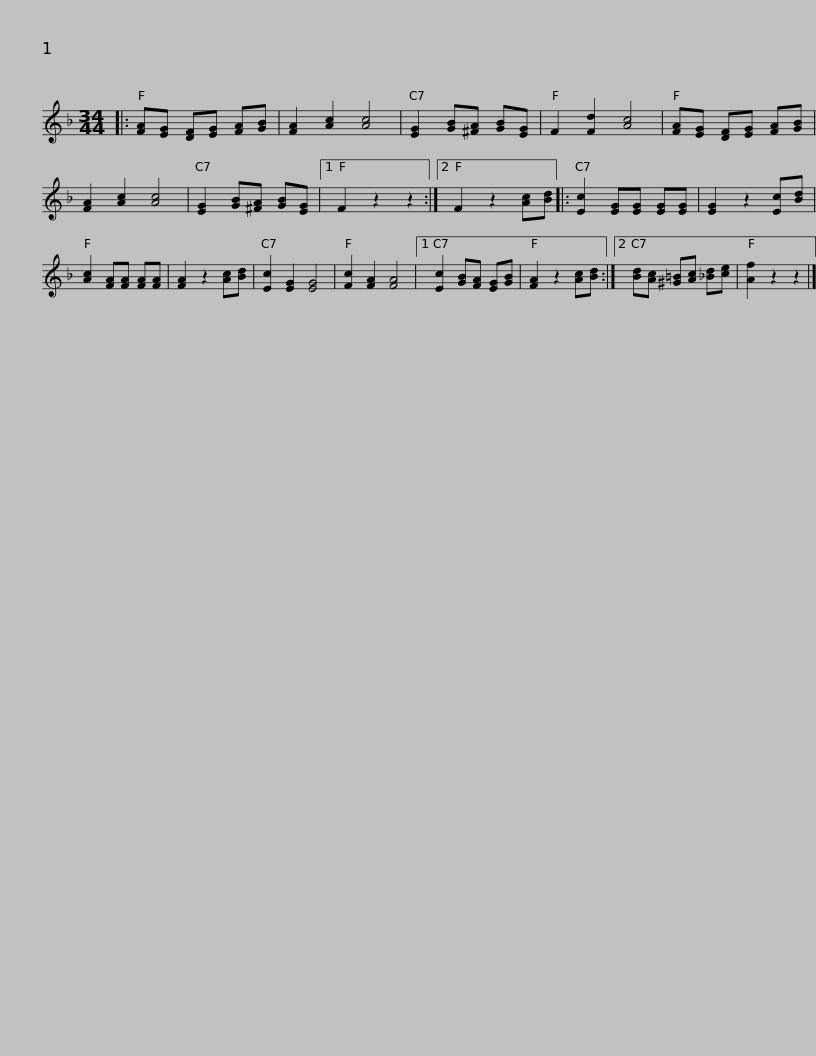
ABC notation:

X:1
L:1/8
M:34/44
I:linebreak $
K:F
V:1 treble
V:1
|: [FA][EG] [DF][EG] [FA][GB] | [FA]2 [Ac]2 [Ac]4 | [EG]2 [GB][^FA] [GB][EG] | F2 [Fd]2 [Ac]4 | [FA][EG] [DF][EG] [FA][GB] | %5
 [FA]2 [Ac]2 [Ac]4 | [EG]2 [GB][^FA] [GB][EG] |1 F2 z2 z2 :|2$ F2 z2 [Ac][Bd] |: [Ec]2 [EG][EG] [EG][EG] | %10
 [EG]2 z2 [Ec][Bd] | [Ac]2 [FA][FA] [FA][FA] | [FA]2 z2 [Ac][Bd] | [Ec]2 [EG]2 [EG]4 | [Fc]2 [FA]2 [FA]4 |1 %15
 [Ec]2 [GB][FA] [EG][GB] | [FA]2 z2 [Ac][Bd] :|2$ [Bd][Ac] [^G=B][Ac] [_Bd][ce] | [Af]2 z2 z2 |] %19
